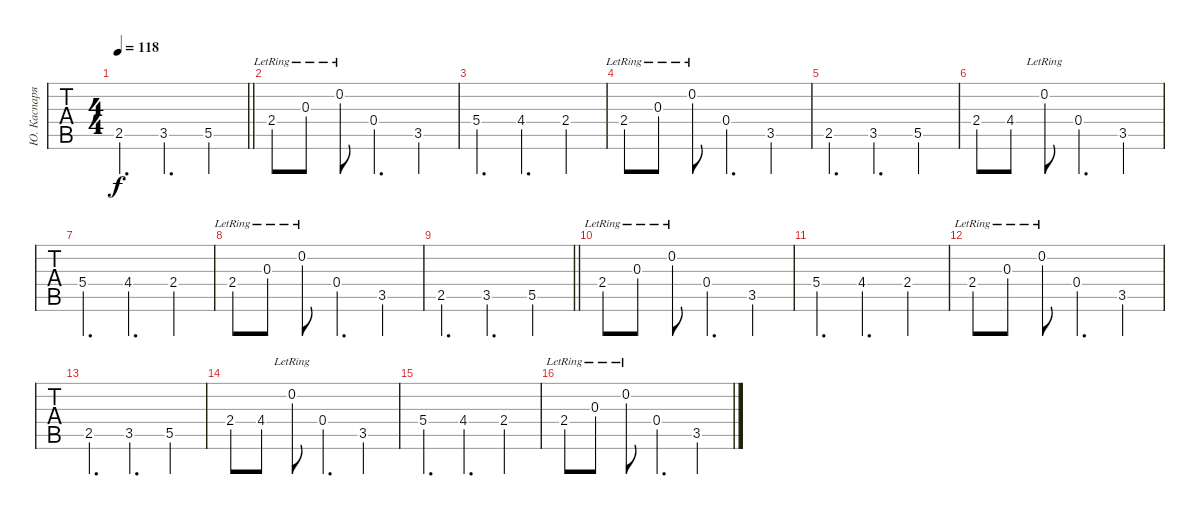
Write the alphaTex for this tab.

\track ("Ю. Каспарян" "Ю. Каспаря") {instrument electricguitarclean}
\staff {tabs}
\tuning (E4 B3 G3 D3 A2 E2) {hide}
\ts (4 4)
\tempo 118
\clef g2
\barLineRight lightlight
\ks c
2.5.4{d dy f} 3.5.4{d} 5.5.4 |
2.4{lr}.8 0.3{lr}.8 0.2{lr}.8 0.4.4{d} 3.5.4 |
5.4.4{d} 4.4.4{d} 2.4.4 |
2.4{lr}.8 0.3{lr}.8 0.2{lr}.8 0.4.4{d} 3.5.4 |
2.5.4{d} 3.5.4{d} 5.5.4 |
2.4.8 4.4.8 0.2{lr}.8 0.4.4{d} 3.5.4 |
5.4.4{d} 4.4.4{d} 2.4.4 |
2.4{lr}.8 0.3{lr}.8 0.2{lr}.8 0.4.4{d} 3.5.4 |
\barLineRight lightlight
2.5.4{d} 3.5.4{d} 5.5.4 |
2.4{lr}.8 0.3{lr}.8 0.2{lr}.8 0.4.4{d} 3.5.4 |
5.4.4{d} 4.4.4{d} 2.4.4 |
2.4{lr}.8 0.3{lr}.8 0.2{lr}.8 0.4.4{d} 3.5.4 |
2.5.4{d} 3.5.4{d} 5.5.4 |
2.4.8 4.4.8 0.2{lr}.8 0.4.4{d} 3.5.4 |
5.4.4{d} 4.4.4{d} 2.4.4 |
2.4{lr}.8 0.3{lr}.8 0.2{lr}.8 0.4.4{d} 3.5.4
